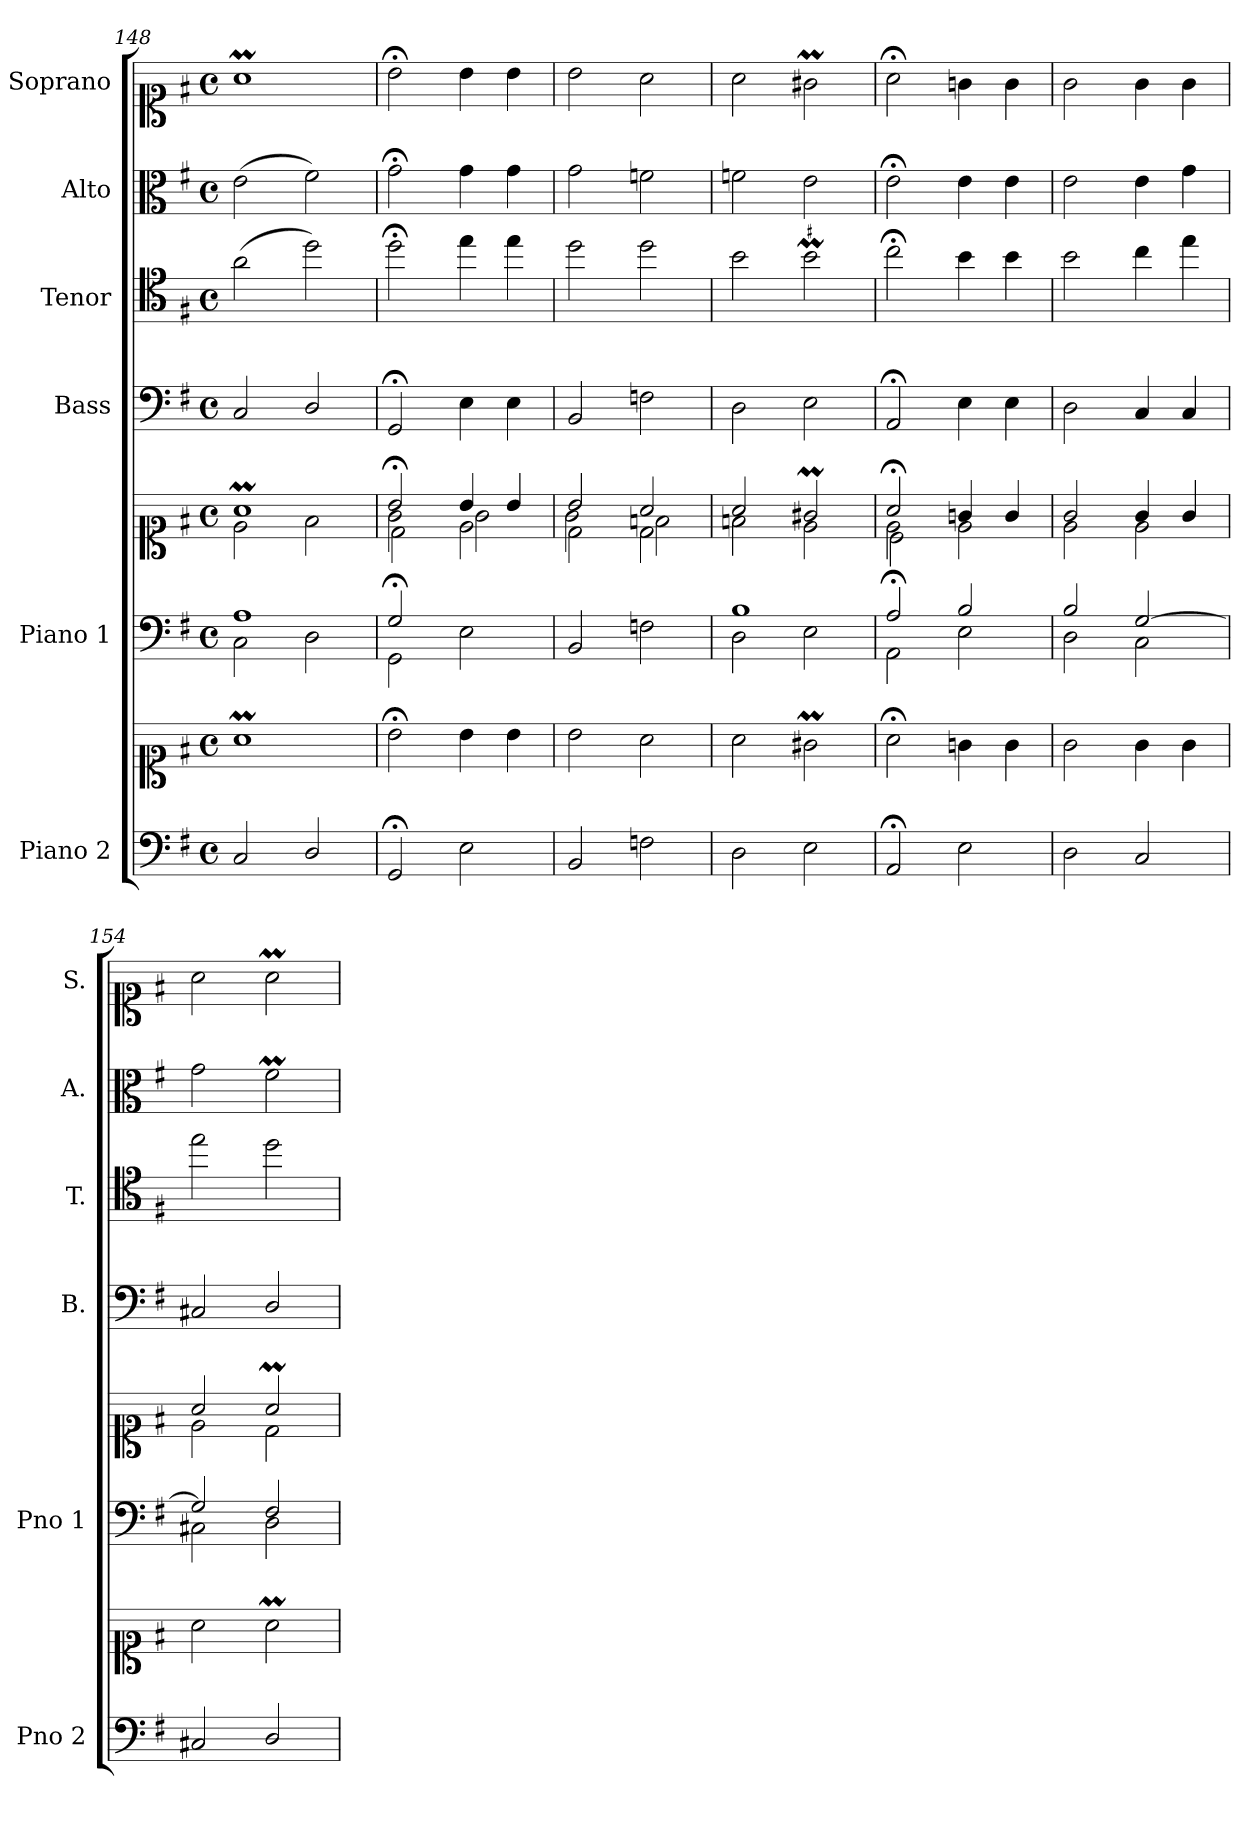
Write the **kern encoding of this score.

**kern	**kern	**kern	**kern	**kern	**kern	**kern	**kern
*part6	*part6	*part5	*part5	*part4	*part3	*part2	*part1
*staff8	*staff7	*staff6	*staff5	*staff4	*staff3	*staff2	*staff1
*I"Piano 2	*	*I"Piano 1	*	*I"Bass	*I"Tenor	*I"Alto	*I"Soprano
*I'Pno 2	*	*I'Pno 1	*	*I'B.	*I'T.	*I'A.	*I'S.
*clefF4	*clefC1	*clefF4	*clefC1	*clefF4	*clefC4	*clefC3	*clefC1
*	*	*	*	*	*ITrd7c12	*	*
*k[f#]	*k[f#]	*k[f#]	*k[f#]	*k[f#]	*k[f#]	*k[f#]	*k[f#]
*G:	*G:	*G:	*G:	*G:	*G:	*G:	*G:
*M4/4	*M4/4	*M4/4	*M4/4	*M4/4	*M4/4	*M4/4	*M4/4
*met(c)	*met(c)	*met(c)	*met(c)	*met(c)	*met(c)	*met(c)	*met(c)
=148	=148	=148	=148	=148	=148	=148	=148
*	*	*^	*^	*	*	*	*
2C/	1aM\	1A/	2C\	1aM/	2e\	2C/	(2A\	(2e\	1aM\
2D/	.	.	2D\	.	2f#\	2D/	2d\)	2f#\)	.
!!LO:PB:g=z
=149	=149	=149	=149	=149	=149	=149	=149	=149	=149
*	*	*	*	*^	*^	*	*	*	*
2GG;/	2b;<\	2G;/	2GG\	2b;</	2ryy	2g\	2d\	2GG;</	2d;<\	2g;<\	2b;<\
2E\	4b\	2ryy	2E\	4b/	2e\	2g\	2ryy	4E\	4e\	4g\	4b\
.	4b\	.	.	4b/	.	.	.	4E\	4e\	4g\	4b\
*	*	*v	*v	*	*	*	*	*	*	*	*
*	*	*	*	*	*v	*v	*	*	*	*
=150	=150	=150	=150	=150	=150	=150	=150	=150	=150
2BB/	2b\	2BB/	2b/	2d\	2g\	2BB/	2d\	2g\	2b\
2Fn\	2a\	2Fn\	2a/	2d\	2fn\	2Fn\	2d\	2fn\	2a\
*	*	*	*	*v	*v	*	*	*	*
=151	=151	=151	=151	=151	=151	=151	=151	=151
*	*	*^	*	*	*	*	*	*
2D\	2a\	1B/	2D\	2a/	2fn\	2D\	2B\	2fnj\	2a\
2E\	2g#Xm\	.	2E\	2g#Xm/	2e\	2E\	2BM\	2e\	2g#Xm\
=152	=152	=152	=152	=152	=152	=152	=152	=152	=152
*	*	*	*	*	*^	*	*	*	*
2AA;/	2a;<\	2A;/	2AA\	2a;</	2e\	2c\	2AA;</	2c;<\	2e;<\	2a;<\
2E\	4gn\	2B/	2E\	4gn/	2e\	2ryy	4E\	4B\	4e\	4gn\
.	4g\	.	.	4g/	.	.	4E\	4B\	4e\	4g\
*	*	*	*	*	*v	*v	*	*	*	*
=153	=153	=153	=153	=153	=153	=153	=153	=153	=153
2D\	2g\	2B/	2D\	2g/	2e\	2D\	2B\	2e\	2g\
2C/	4g\	[>2G/	2C\	4g/	2e\	4C/	4c\	4e\	4g\
.	4g\	.	.	4g/	.	4C/	4e\	4g\	4g\
=154	=154	=154	=154	=154	=154	=154	=154	=154	=154
2C#X/	2a\	2G/]	2C#X\	2a/	2e\	2C#X/	2e\	2g\	2a\
2D/	2aM\	2F#/	2D\	2aM/	2d\	2D/	2d\	2f#m\	2aM\
*	*	*v	*v	*	*	*	*	*	*
*	*	*	*v	*v	*	*	*	*
=	=	=	=	=	=	=	=
*-	*-	*-	*-	*-	*-	*-	*-
